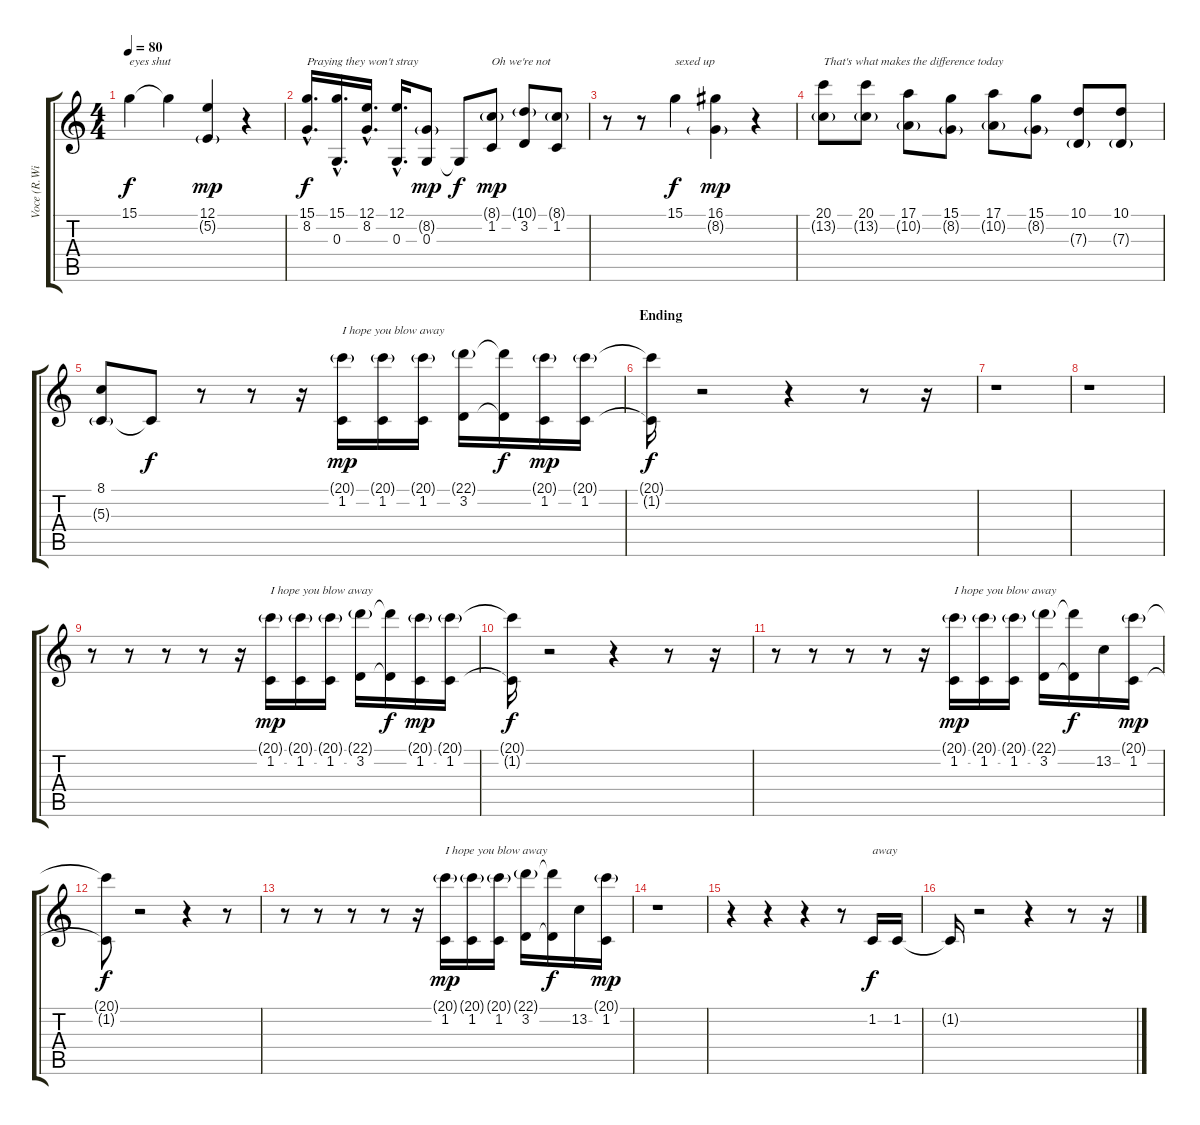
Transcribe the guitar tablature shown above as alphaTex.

\track ("Voce (R.Williams)" "Voce (R.Wi") {instrument flute}
\staff {score tabs}
\tuning (E4 B3 G3 D3 A2 E2) {hide}
\ts (4 4)
\tempo 80
\clef g2
\ks c
15.1.4{txt "eyes shut" dy f} 15.1{t}.4 (12.1 5.2{g}).4{dy mp} r.4 |
(15.1{hac} 8.2{hac}).16{d txt "Praying they won't stray" dy f} (15.1{hac} 0.3{hac}).16{d} (12.1{hac} 8.2{hac}).16{d} (12.1{hac} 0.3{hac}).16{d} (8.2{g} 0.3).8{dy mp} 0.3{t}.8{dy f} (8.1{g} 1.2).8{txt "Oh we're not " dy mp} (10.1{g} 3.2).8 (8.1{g} 1.2).8 |
r.8 r.8 15.1.4{txt "sexed up" dy f} (16.1 8.2{g}).4{dy mp} r.4 |
(20.1 13.2{g}).8{txt "That's what makes the difference today"} (20.1 13.2{g}).8 (17.1 10.2{g}).8 (15.1 8.2{g}).8 (17.1 10.2{g}).8 (15.1 8.2{g}).8 (10.1 7.3{g}).8 (10.1 7.3{g}).8 |
(8.1 5.3{g}).8 5.3{t}.8{dy f} r.8 r.8 r.16 (20.1{g} 1.2).16{txt "I hope you blow away" dy mp} (20.1{g} 1.2).16 (20.1{g} 1.2).16 (22.1{g} 3.2).16 (22.1{t} 3.2{t}).16{dy f} (20.1{g} 1.2).16{dy mp} (20.1{g} 1.2).16 |
\section ("" "Ending")
(20.1{t} 1.2{t}).16{dy f} r.2 r.4 r.8 r.16 |
r.1 |
r.1 |
r.8{volume 13} r.8 r.8 r.8 r.16 (20.1{g} 1.2).16{txt "I hope you blow away" dy mp} (20.1{g} 1.2).16 (20.1{g} 1.2).16 (22.1{g} 3.2).16 (22.1{t} 3.2{t}).16{dy f} (20.1{g} 1.2).16{dy mp} (20.1{g} 1.2).16 |
(20.1{t} 1.2{t}).16{dy f} r.2 r.4 r.8 r.16 |
r.8 r.8 r.8 r.8 r.16 (20.1{g} 1.2).16{txt "I hope you blow away" dy mp} (20.1{g} 1.2).16 (20.1{g} 1.2).16 (22.1{g} 3.2).16 (22.1{t} 3.2{t}).16{dy f} 13.2.16 (20.1{g} 1.2).16{dy mp} |
(20.1{t} 1.2{t}).8{dy f} r.2 r.4 r.8 |
r.8 r.8 r.8 r.8 r.16 (20.1{g} 1.2).16{txt "I hope you blow away" dy mp} (20.1{g} 1.2).16 (20.1{g} 1.2).16 (22.1{g} 3.2).16 (22.1{t} 3.2{t}).16{dy f} 13.2.16 (20.1{g} 1.2).16{dy mp} |
r.1 |
r.4 r.4 r.4 r.8 1.2.16{txt "away" dy f} 1.2.16 |
1.2{t}.16 r.2 r.4 r.8 r.16
